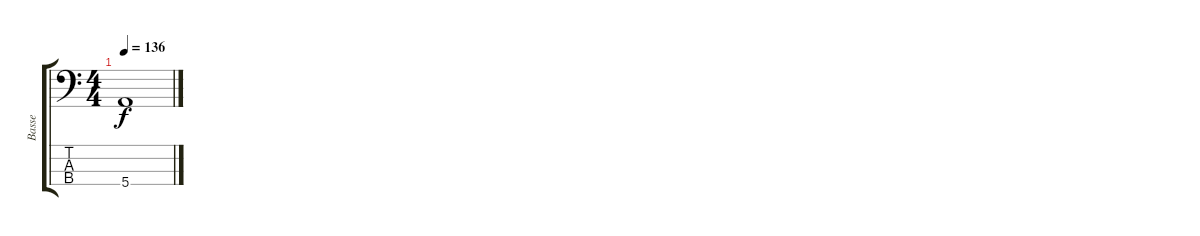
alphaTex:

\track ("Basse" "Basse") {instrument electricbasspick}
\staff {score tabs}
\tuning (G2 D2 A1 E1) {hide}
\ts (4 4)
\tempo 136
\clef f4
\ks c
5.4{t}.1{dy f}
